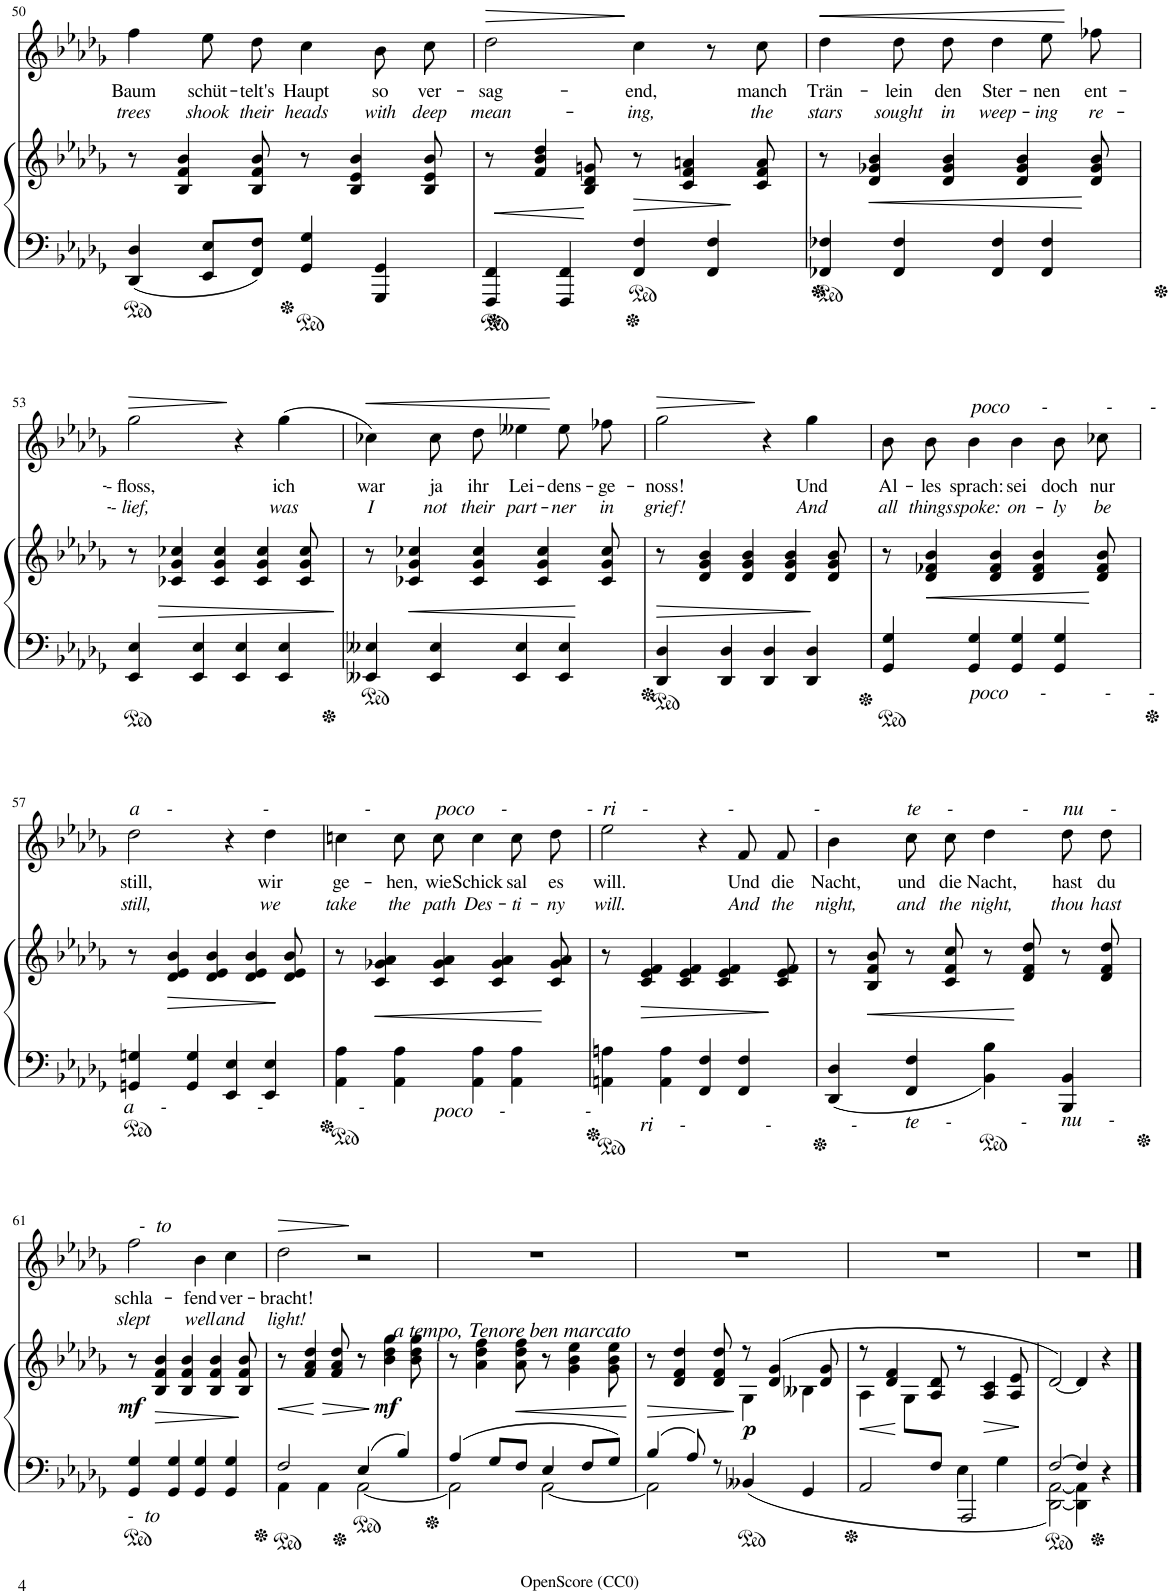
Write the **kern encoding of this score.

**kern	**kern	**dynam	**kern	**text	**text	**dynam
*part2	*part2	*part2	*part1	*part1	*part1	*part1
*staff3	*staff2	*staff2/3	*staff1	*staff1	*staff1	*staff1
*I"Pianoforte	*	*	*I"Singstimme Voice	*	*	*
*I'Pno	*	*	*	*	*	*
!!LO:PB:g=z
*clefF4	*clefG2	*	*clefG2	*	*	*
*k[b-e-a-d-g-]	*k[b-e-a-d-g-]	*	*k[b-e-a-d-g-]	*	*	*
*M4/4	*M4/4	*	*M4/4	*	*	*
*met(c)	*met(c)	*	*met(c)	*	*	*
=50	=50	=50	=50	=50	=50	=50
!	!	!	!	!LO:LY:b	!LO:LY:b	!
4DD-/ 4D-/	8r	.	4ff\	Baum	trees	.
.	4B-/ 4f/ 4b-/	.	.	.	.	.
!	!	!	!	!LO:LY:b	!LO:LY:b	!
8EE-/ 8E-/L	.	.	8ee-\L	schüt-	shook	.
!	!	!	!	!LO:LY:b	!LO:LY:b	!
8FF/ 8F/J	8B-/ 8f/ 8b-/	.	8dd-\J	-telt's	their	.
!	!	!	!	!LO:LY:b	!LO:LY:b	!
4GG-/ 4G-/	8r	.	4cc\	Haupt	heads	.
.	4B-/ 4e-/ 4b-/	.	.	.	.	.
!	!	!	!	!LO:LY:b	!LO:LY:b	!
4GGG-/ 4GG-/	.	.	8b-\L	so	with	.
!	!	!	!	!LO:LY:b	!LO:LY:b	!
.	8B-/ 8e-/ 8b-/	.	8cc\J	ver-	deep	.
=51	=51	=51	=51	=51	=51	=51
!	!	!LO:HP:b	!	!LO:LY:b	!LO:LY:b	!LO:HP:b
4FFF/ 4FF/	8r	<	2dd-\	-sag-	mean-	>
.	4f/ 4b-/ 4dd-/	.	.	.	.	.
4FFF/ 4FF/	.	.	.	.	.	.
.	8B-/ 8d-/ 8gn/	[	.	.	.	.
!	!	!LO:HP:b	!	!LO:LY:b	!LO:LY:b	!
4FF/ 4F/	8r	>	4cc\	-end,	-ing,	]
.	4c/ 4f/ 4an/	.	.	.	.	.
4FF/ 4F/	.	.	8r	.	.	.
!	!	!	!	!LO:LY:b	!LO:LY:b	!
.	8c/ 8f/ 8a/	]	8cc\	manch	the	.
=52	=52	=52	=52	=52	=52	=52
!	!	!	!	!LO:LY:b	!LO:LY:b	!LO:HP:b
4FF-X/ 4F-X/	8r	.	4dd-\	Trän-	stars	<
!	!	!LO:HP:b	!	!	!	!
.	4d-/ 4g-X/ 4b-/	<	.	.	.	.
!	!	!	!	!LO:LY:b	!LO:LY:b	!
4FF-/ 4F-/	.	.	8dd-\L	-lein	sought	.
!	!	!	!	!LO:LY:b	!LO:LY:b	!
.	4d-/ 4g-/ 4b-/	.	8dd-\J	den	in	.
!	!	!	!	!LO:LY:b	!LO:LY:b	!
4FF-/ 4F-/	.	.	4dd-\	Ster-	weep-	.
.	4d-/ 4g-/ 4b-/	.	.	.	.	.
!	!	!	!	!LO:LY:b	!LO:LY:b	!
4FF-/ 4F-/	.	.	8ee-\L	-nen	-ing	.
!	!	!	!	!LO:LY:b	!LO:LY:b	!
.	8d-/ 8g-/ 8b-/	[	8ff-X\J	ent-	re-	[
!!LO:LB:g=z
=53	=53	=53	=53	=53	=53	=53
!	!	!	!	!LO:LY:b	!LO:LY:b	!LO:HP:b
4EE-/ 4E-/	8r	.	2gg-\	-- floss,	-- lief,	>
!	!	!LO:HP:b	!	!	!	!
.	4c-X/ 4g-/ 4cc-X/	>	.	.	.	.
4EE-/ 4E-/	.	.	.	.	.	.
.	4c-/ 4g-/ 4cc-/	.	.	.	.	.
4EE-/ 4E-/	.	.	4r	.	.	]
.	4c-/ 4g-/ 4cc-/	.	.	.	.	.
!	!	!	!	!LO:LY:b	!LO:LY:b	!
4EE-/ 4E-/	.	.	(4gg-\	ich	was	.
.	8c-/ 8g-/ 8cc-/	.	.	.	.	.
.	.	]	.	.	.	.
=54	=54	=54	=54	=54	=54	=54
!	!	!	!	!LO:LY:b	!LO:LY:b	!LO:HP:b
4EE--X/ 4E--X/	8r	.	4cc-X\)	war	I	<
!	!	!LO:HP:b	!	!	!	!
.	4c-X/ 4g-/ 4cc-X/	<	.	.	.	.
!	!	!	!	!LO:LY:b	!LO:LY:b	!
4EE--/ 4E--/	.	.	8cc-\L	ja	not	.
!	!	!	!	!LO:LY:b	!LO:LY:b	!
.	4c-/ 4g-/ 4cc-/	.	8dd-\J	ihr	their	.
!	!	!	!	!LO:LY:b	!LO:LY:b	!
4EE--/ 4E--/	.	.	4ee--X\	Lei-	part-	.
.	4c-/ 4g-/ 4cc-/	.	.	.	.	.
!	!	!	!	!LO:LY:b	!LO:LY:b	!
4EE--/ 4E--/	.	.	8ee--\L	-dens-	-ner	[
!	!	!	!	!LO:LY:b	!LO:LY:b	!
.	8c-/ 8g-/ 8cc-/	[	8ff-X\J	-ge-	in	.
=55	=55	=55	=55	=55	=55	=55
!	!	!LO:HP:b	!	!LO:LY:b	!LO:LY:b	!LO:HP:b
4DD-/ 4D-/	8r	>	2gg-\	-noss!	grief!	>
.	4d-/ 4g-/ 4b-/	.	.	.	.	.
4DD-/ 4D-/	.	.	.	.	.	.
.	4d-/ 4g-/ 4b-/	.	.	.	.	.
4DD-/ 4D-/	.	.	4r	.	.	]
.	4d-/ 4g-/ 4b-/	.	.	.	.	.
!	!	!	!	!LO:LY:b	!LO:LY:b	!
4DD-/ 4D-/	.	.	4gg-\	Und	And	.
.	8d-/ 8g-/ 8b-/	]	.	.	.	.
=56	=56	=56	=56	=56	=56	=56
!	!	!	!	!LO:LY:b	!LO:LY:b	!
4GG-/ 4G-/	8r	.	8b-\L	Al-	all	.
!	!	!LO:HP:b	!	!LO:LY:b	!LO:LY:b	!
.	4d-/ 4f-X/ 4b-/	<	8b-\J	-les	things	.
!	!	!	!LO:TX:a:i:t=poco      -           -       -	!	!	!
!LO:TX:b:i:t=poco      -           -       -	!	!	!	!	!	!
!	!	!	!	!LO:LY:b	!LO:LY:b	!
4GG-/ 4G-/	.	.	4b-\	sprach:	spoke:	.
.	4d-/ 4f-/ 4b-/	.	.	.	.	.
!	!	!	!	!LO:LY:b	!LO:LY:b	!
4GG-/ 4G-/	.	.	4b-\	sei	on-	.
.	4d-/ 4f-/ 4b-/	.	.	.	.	.
!	!	!	!	!LO:LY:b	!LO:LY:b	!
4GG-/ 4G-/	.	.	8b-\L	doch	-ly	.
!	!	!	!	!LO:LY:b	!LO:LY:b	!
.	8d-/ 8f-/ 8b-/	[	8cc-X\J	nur	be	.
!!LO:LB:g=z
=57	=57	=57	=57	=57	=57	=57
!	!	!	!LO:TX:a:i:t=a     -                 -                  -	!	!	!
!LO:TX:b:i:t=a     -                 -                  -	!	!	!	!	!	!
!	!	!	!	!LO:LY:b	!LO:LY:b	!
4GGn/ 4Gn/	8r	.	2dd-\	still,	still,	.
!	!	!LO:HP:b	!	!	!	!
.	4d-/ 4e-/ 4b-/	>	.	.	.	.
4GG/ 4G/	.	.	.	.	.	.
.	4d-/ 4e-/ 4b-/	.	.	.	.	.
4EE-/ 4E-/	.	.	4r	.	.	.
.	4d-/ 4e-/ 4b-/	.	.	.	.	.
!	!	!	!	!LO:LY:b	!LO:LY:b	!
4EE-/ 4E-/	.	.	4dd-\	wir	we	.
.	8d-/ 8e-/ 8b-/	]	.	.	.	.
=58	=58	=58	=58	=58	=58	=58
*^	*	*	*	*	*	*
!	!	!	!	!	!LO:LY:b	!LO:LY:b	!
4AA-\ 4A-\	4ryy	8r	.	4ccn\	ge-	take	.
!	!	!	!LO:HP:b	!	!	!	!
.	.	4c/ 4g-X/ 4a-/	<	.	.	.	.
!	!	!	!	!	!LO:LY:b	!LO:LY:b	!
4AA-\ 4A-\	8ryy	.	.	8cc\L	-hen,	the	.
!	!	!	!	!LO:TX:a:i:t=poco     -               -	!	!	!
!	!LO:TX:b:i:t=poco     -               -	!	!	!	!	!	!
!	!	!	!	!	!LO:LY:b	!LO:LY:b	!
.	8ryy	4c/ 4g-/ 4a-/	.	8cc\J	wie	path	.
!	!	!	!	!	!LO:LY:b	!LO:LY:b	!
4AA-\ 4A-\	2ryy	.	.	4cc\	Schick-	Des-	.
.	.	4c/ 4g-/ 4a-/	.	.	.	.	.
!	!	!	!	!	!LO:LY:b	!LO:LY:b	!
4AA-\ 4A-\	.	.	.	8cc\L	-sal	-ti-	.
!	!	!	!	!	!LO:LY:b	!LO:LY:b	!
.	.	8c/ 8g-/ 8a-/	[	8dd-\J	es	-ny	.
=59	=59	=59	=59	=59	=59	=59	=59
!	!	!	!	!LO:TX:a:i:t=ri     -               -               -	!	!	!
!	!	!	!	!	!LO:LY:b	!LO:LY:b	!
4AAn\ 4An\	8ryy	8r	.	2ee-\	will.	will.	.
!	!LO:TX:b:i:t=ri     -               -               -	!	!	!	!	!	!
!	!	!	!LO:HP:b	!	!	!	!
.	8ryy	4c/ 4e-/ 4f/	>	.	.	.	.
4AA\ 4A\	4ryy	.	.	.	.	.	.
.	.	4c/ 4e-/ 4f/	.	.	.	.	.
4FF/ 4F/	2ryy	.	.	4r	.	.	.
.	.	4c/ 4e-/ 4f/	.	.	.	.	.
!	!	!	!	!	!LO:LY:b	!LO:LY:b	!
4FF/ 4F/	.	.	.	8f/L	Und	And	.
!	!	!	!	!	!LO:LY:b	!LO:LY:b	!
.	.	8c/ 8e-/ 8f/	]	8f/J	die	the	.
*v	*v	*	*	*	*	*	*
=60	=60	=60	=60	=60	=60	=60
!	!	!	!	!LO:LY:b	!LO:LY:b	!
4DD-/ 4D-/	8r	.	4b-\	Nacht,	night,	.
!	!	!LO:HP:b	!	!	!	!
.	8B-/ 8f/ 8b-/	<	.	.	.	.
!	!	!	!LO:TX:a:i:t=te     -             -	!	!	!
!LO:TX:b:i:t=te     -             -	!	!	!	!	!	!
!	!	!	!	!LO:LY:b	!LO:LY:b	!
4FF/ 4F/	8r	.	8cc\L	und	and	.
!	!	!	!	!LO:LY:b	!LO:LY:b	!
.	8c/ 8f/ 8cc/	.	8cc\J	die	the	.
!	!	!	!	!LO:LY:b	!LO:LY:b	!
4BB-\ 4B-\	8r	.	4dd-\	Nacht,	night,	.
.	8d-/ 8f/ 8dd-/	[	.	.	.	.
!	!	!	!LO:TX:a:i:t=nu     -	!	!	!
!LO:TX:b:i:t=nu     -	!	!	!	!	!	!
!	!	!	!	!LO:LY:b	!LO:LY:b	!
4BBB-/ 4BB-/	8r	.	8dd-\L	hast	thou	.
!	!	!	!	!LO:LY:b	!LO:LY:b	!
.	8d-/ 8f/ 8dd-/	.	8dd-\J	du	hast	.
!!LO:LB:g=z
=61	=61	=61	=61	=61	=61	=61
!	!	!	!LO:TX:a:i:t=-  to	!	!	!
!LO:TX:b:i:t=-  to	!	!	!	!	!	!
!	!	!LO:DY:b	!	!LO:LY:b	!LO:LY:b	!
4GG-/ 4G-/	8r	mf	2ff\	schla-	slept	.
!	!	!LO:HP:b	!	!	!	!
.	4B-/ 4f/ 4b-/	>	.	.	.	.
4GG-/ 4G-/	.	.	.	.	.	.
.	4B-/ 4f/ 4b-/	.	.	.	.	.
!	!	!	!	!LO:LY:b	!LO:LY:b	!
4GG-/ 4G-/	.	.	4b-\	-fend	well	.
.	4B-/ 4f/ 4b-/	.	.	.	.	.
!	!	!	!	!LO:LY:b	!LO:LY:b	!
4GG-/ 4G-/	.	.	4cc\	ver-	and	.
.	8B-/ 8f/ 8b-/	]	.	.	.	.
=62	=62	=62	=62	=62	=62	=62
*^	*	*	*	*	*	*
!	!	!	!LO:HP:b	!	!LO:LY:b	!LO:LY:b	!LO:HP:b
*	*	*	*	*^	*	*	*
2F/	4AA-\	8r	<	2dd-\	2ryy	-bracht!	light!	>
.	.	4f/ 4a-/ 4dd-/	.	.	.	.	.	.
.	4AA-\	.	.	.	.	.	.	.
!	!	!	!LO:HP:n=1:b	!	!	!	!	!
.	.	8f/ 8a-/ 8dd-/	[ >	.	.	.	.	.
4E-/	[2AA-\	8r	.	2r	8ryy	.	.	]
!	!	!	!	!	!LO:TX:b:i:t=a tempo, Tenore ben marcato	!	!	!
!	!	!	!LO:DY:n=1:b	!	!	!	!	!
.	.	4b-\ 4dd-\ 4gg-\	] mf	.	4.ryy	.	.	.
4B-/	.	.	.	.	.	.	.	.
.	.	8b-\ 8dd-\ 8gg-\	.	.	.	.	.	.
*	*	*	*	*v	*v	*	*	*
=63	=63	=63	=63	=63	=63	=63	=63
4A-/	2AA-\]	8r	.	1r	.	.	.
.	.	4a-\ 4dd-\ 4ff\	.	.	.	.	.
8G-/L	.	.	.	.	.	.	.
!	!	!	!LO:HP:b	!	!	!	!
8F/J	.	8a-\ 8dd-\ 8ff\	<	.	.	.	.
4E-/	[2AA-\	8r	.	.	.	.	.
.	.	4g-\ 4b-\ 4ee-\	.	.	.	.	.
8F/L	.	.	.	.	.	.	.
8G-/J	.	8g-\ 8b-\ 8ee-\	.	.	.	.	.
*v	*v	*	*	*	*	*	*
.	.	[	.	.	.	.
=64	=64	=64	=64	=64	=64	=64
*^	*	*	*	*	*	*
!	!	!	!LO:HP:b	!	!	!	!
*	*	*^	*	*	*	*	*
4B-/	2AA-\]	8r	2ryy	>	1r	.	.	.
.	.	4d-/ 4f/ 4dd-/	.	.	.	.	.	.
8A-/	.	.	.	.	.	.	.	.
8r	.	8d-/ 8f/ 8dd-/	.	.	.	.	.	.
!	!	!	!	!LO:DY:n=1:b	!	!	!	!
4BB--X/	2ryy	8r	4G-\	] p	.	.	.	.
.	.	(4d-/ 4g-/	.	.	.	.	.	.
4GG-/	.	.	4B--X\	.	.	.	.	.
.	.	8d-/ 8g-/	.	.	.	.	.	.
=65	=65	=65	=65	=65	=65	=65	=65	=65
!	!	!	!	!LO:HP:b	!	!	!	!
4.ryy	2AA-/	8r	4A-\	<	1r	.	.	.
.	.	4d-/ 4f/	.	.	.	.	.	.
.	.	.	8G-\L	[	.	.	.	.
8F/J	.	8A-/ 8d-/	2ryy	.	.	.	.	.
4E-\	2AAA-/	8r	.	.	.	.	.	.
!	!	!	!	!LO:HP:b	!	!	!	!
.	.	4A-/ 4c/	.	>	.	.	.	.
4G-\	.	.	.	.	.	.	.	.
.	.	8A-/ 8e-/	8ryy	]	.	.	.	.
*	*	*v	*v	*	*	*	*	*
=66	=66	=66	=66	=66	=66	=66	=66
[2F/	[2DD-\ [2AA-\	[2d-/)	.	1r	.	.	.
4F/]	4DD-\] 4AA-\]	4d-/]	.	.	.	.	.
4r	4ryy	4r	.	.	.	.	.
*v	*v	*	*	*	*	*	*
==	==	==	==	==	==	==
*-	*-	*-	*-	*-	*-	*-
